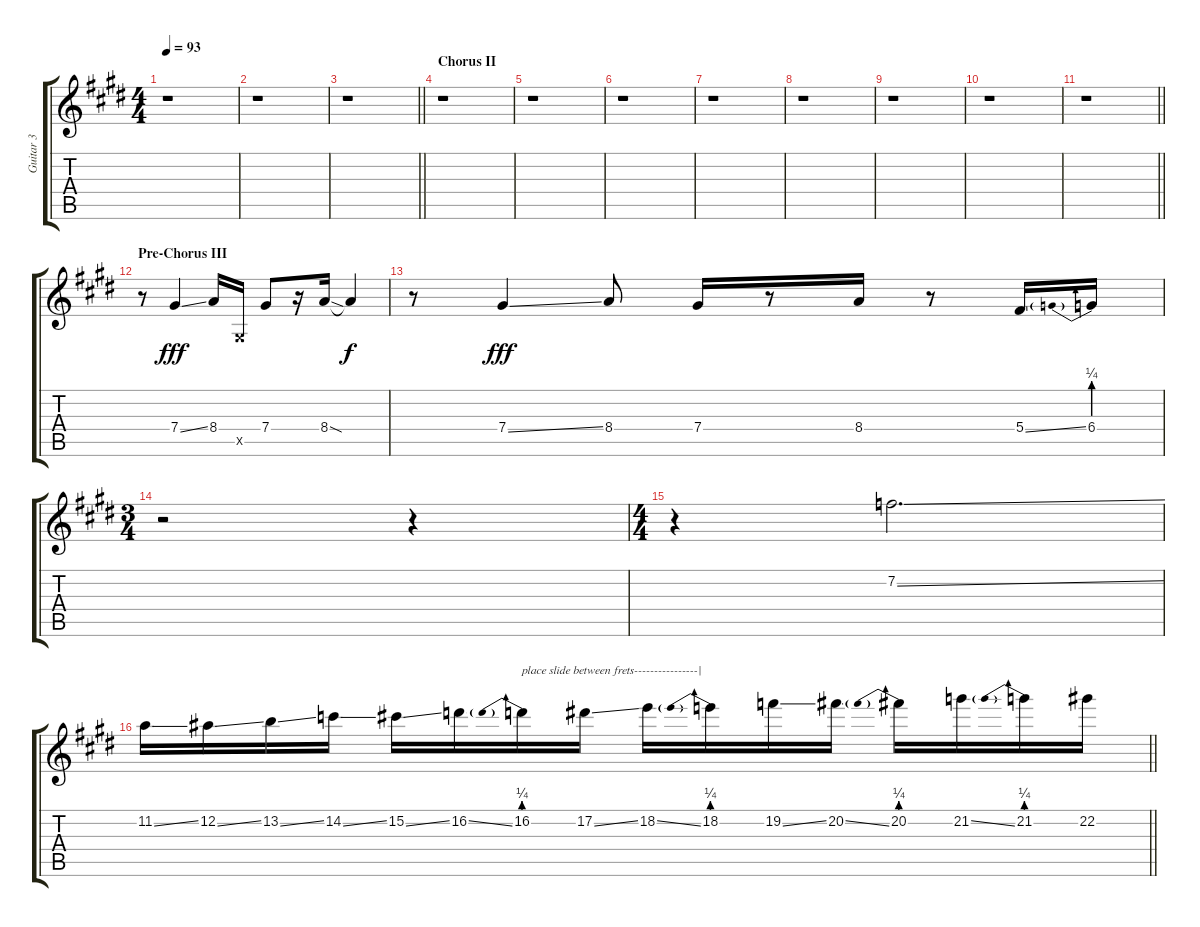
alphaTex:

\track ("Guitar 3" "Guitar 3") {instrument overdrivenguitar}
\staff {score tabs}
\tuning (Eb4 Bb3 Gb3 Db3 Ab2 Db2) {hide}
\ts (4 4)
\tempo 93
\clef g2
\ks e
r.1{dy fff} |
r.1 |
\barLineRight lightlight
r.1 |
\section ("" "Chorus II")
r.1 |
r.1 |
r.1 |
r.1 |
r.1 |
r.1 |
r.1 |
\barLineRight lightlight
r.1 |
\section ("" "Pre-Chorus III")
r.8 7.4{ss}.4 8.4.16 0.5{x}.16 7.4.8 r.16 8.4{sod}.16 8.4{t}.4{dy f} |
r.8 7.4{ss}.4{dy fff} 8.4.8 7.4.16 r.8 8.4.16 r.8 5.4{ss}.16 6.4{be (prebend 0 1 60 1)}.16 |
\ts (3 4)
r.2 r.4 |
\ts (4 4)
r.4 7.2{ss}.2{d} |
\barLineRight lightlight
11.2{ss}.16 12.2{ss}.16 13.2{ss}.16 14.2{ss}.16 15.2{ss}.16 16.2{ss}.16 16.2{be (prebend 0 1 60 1)}.16{txt "place slide between frets----------------|"} 17.2{ss}.16 18.2{ss}.16 18.2{be (prebend 0 1 60 1)}.16 19.2{ss}.16 20.2{ss}.16 20.2{be (prebend 0 1 60 1)}.16 21.2{ss}.16 21.2{be (prebend 0 1 60 1)}.16 22.2{ss}.16
